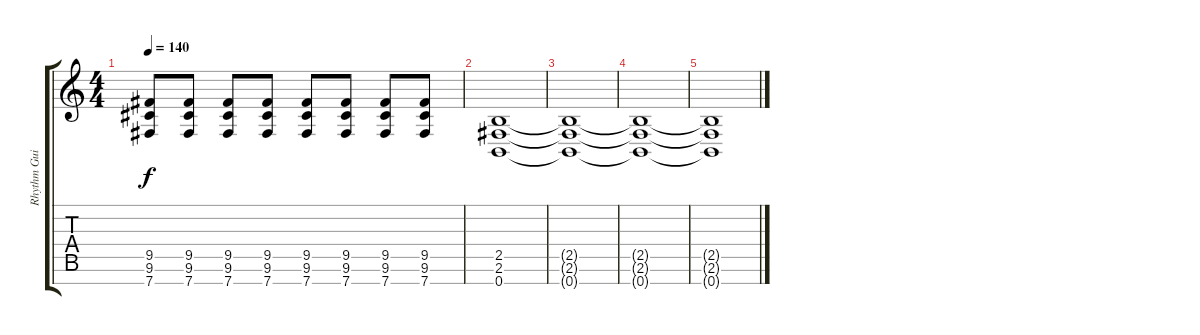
\track ("Rhythm Guitar 1" "Rhythm Gui") {instrument distortionguitar}
\staff {score tabs}
\tuning (E4 B3 G3 D3 A2 E2 B1) {hide}
\ts (4 4)
\tempo 140
\clef g2
\ks c
(9.5 9.6 7.7).8{dy f} (9.5 9.6 7.7).8 (9.5 9.6 7.7).8 (9.5 9.6 7.7).8 (9.5 9.6 7.7).8 (9.5 9.6 7.7).8 (9.5 9.6 7.7).8 (9.5 9.6 7.7).8 |
(2.5 2.6 0.7).1 |
(2.5{t} 2.6{t} 0.7{t}).1 |
(2.5{t} 2.6{t} 0.7{t}).1 |
(2.5{t} 2.6{t} 0.7{t}).1
